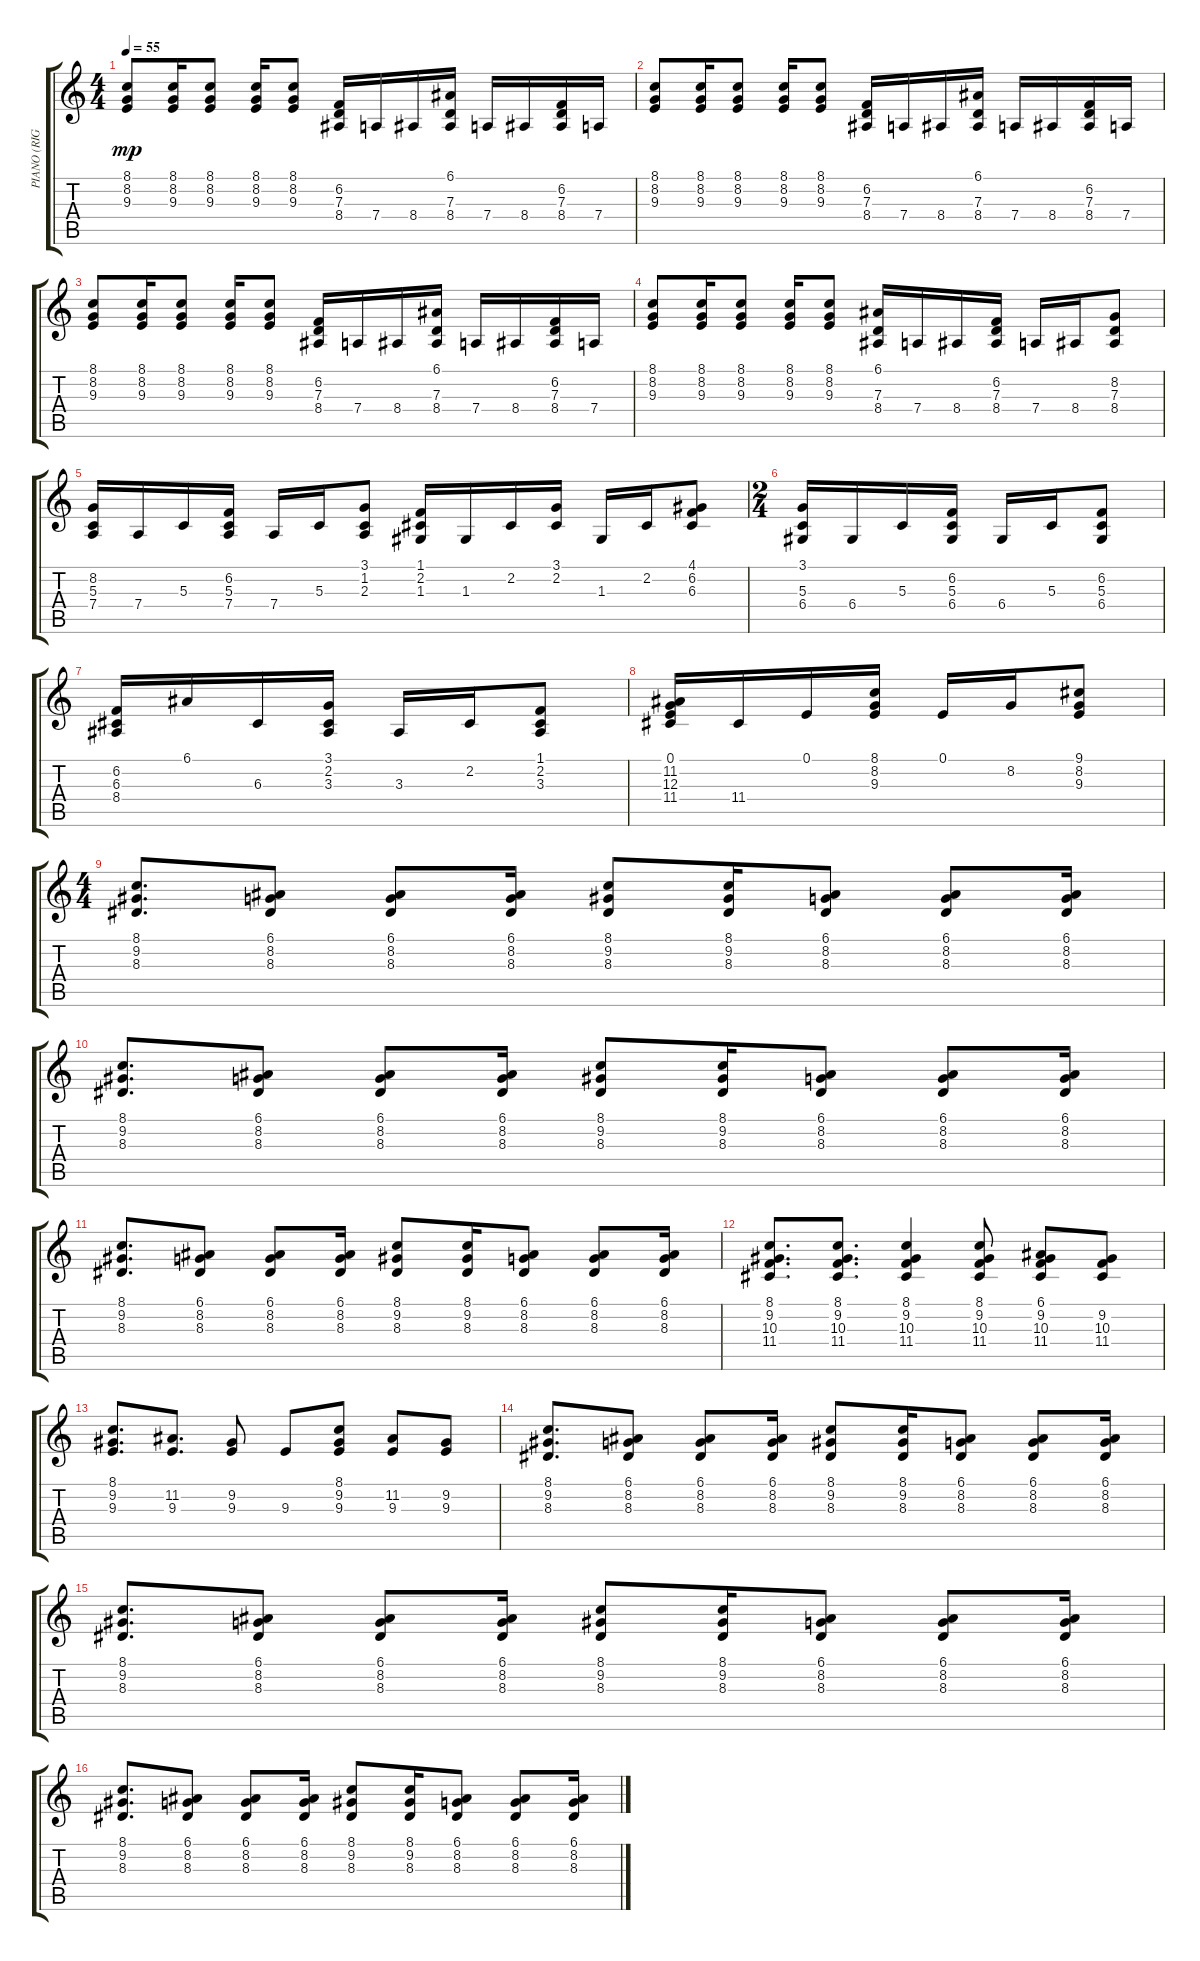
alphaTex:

\track ("PIANO (RIGHT)    " "PIANO (RIG") {instrument acousticgrandpiano}
\staff {score tabs}
\tuning (E4 B3 G3 D3 A2 E2) {hide}
\ts (4 4)
\tempo 55
\clef g2
\ks c
(8.1 8.2 9.3).8{dy mp} (8.1 8.2 9.3).16 (8.1 8.2 9.3).8 (8.1 8.2 9.3).16 (8.1 8.2 9.3).8 (6.2 7.3 8.4).16 7.4.16 8.4.16 (6.1 7.3 8.4).16 7.4.16 8.4.16 (6.2 7.3 8.4).16 7.4.16 |
(8.1 8.2 9.3).8 (8.1 8.2 9.3).16 (8.1 8.2 9.3).8 (8.1 8.2 9.3).16 (8.1 8.2 9.3).8 (6.2 7.3 8.4).16 7.4.16 8.4.16 (6.1 7.3 8.4).16 7.4.16 8.4.16 (6.2 7.3 8.4).16 7.4.16 |
(8.1 8.2 9.3).8 (8.1 8.2 9.3).16 (8.1 8.2 9.3).8 (8.1 8.2 9.3).16 (8.1 8.2 9.3).8 (6.2 7.3 8.4).16 7.4.16 8.4.16 (6.1 7.3 8.4).16 7.4.16 8.4.16 (6.2 7.3 8.4).16 7.4.16 |
(8.1 8.2 9.3).8 (8.1 8.2 9.3).16 (8.1 8.2 9.3).8 (8.1 8.2 9.3).16 (8.1 8.2 9.3).8 (6.1 7.3 8.4).16 7.4.16 8.4.16 (6.2 7.3 8.4).16 7.4.16 8.4.16 (8.2 7.3 8.4).8 |
(8.2 5.3 7.4).16 7.4.16 5.3.16 (6.2 5.3 7.4).16 7.4.16 5.3.16 (3.1 1.2 2.3).8 (1.1 2.2 1.3).16 1.3.16 2.2.16 (3.1 2.2).16 1.3.16 2.2.16 (4.1 6.2 6.3).8 |
\ts (2 4)
(3.1 5.3 6.4).16 6.4.16 5.3.16 (6.2 5.3 6.4).16 6.4.16 5.3.16 (6.2 5.3 6.4).8 |
(6.2 6.3 8.4).16 6.1.16 6.3.16 (3.1 2.2 3.3).16 3.3.16 2.2.16 (1.1 2.2 3.3).8 |
(0.1 11.2 12.3 11.4).16 11.4.16 0.1.16 (8.1 8.2 9.3).16 0.1.16 8.2.16 (9.1 8.2 9.3).8 |
\ts (4 4)
(8.1 9.2 8.3).8{d} (6.1 8.2 8.3).8 (6.1 8.2 8.3).8 (6.1 8.2 8.3).16 (8.1 9.2 8.3).8 (8.1 9.2 8.3).16 (6.1 8.2 8.3).8 (6.1 8.2 8.3).8 (6.1 8.2 8.3).16 |
(8.1 9.2 8.3).8{d} (6.1 8.2 8.3).8 (6.1 8.2 8.3).8 (6.1 8.2 8.3).16 (8.1 9.2 8.3).8 (8.1 9.2 8.3).16 (6.1 8.2 8.3).8 (6.1 8.2 8.3).8 (6.1 8.2 8.3).16 |
(8.1 9.2 8.3).8{d} (6.1 8.2 8.3).8 (6.1 8.2 8.3).8 (6.1 8.2 8.3).16 (8.1 9.2 8.3).8 (8.1 9.2 8.3).16 (6.1 8.2 8.3).8 (6.1 8.2 8.3).8 (6.1 8.2 8.3).16 |
(8.1 9.2 10.3 11.4).8{d} (8.1 9.2 10.3 11.4).8{d} (8.1 9.2 10.3 11.4).4 (8.1 9.2 10.3 11.4).8 (6.1 9.2 10.3 11.4).8 (9.2 10.3 11.4).8 |
(8.1 9.2 9.3).8{d} (11.2 9.3).8{d} (9.2 9.3).8 9.3.8 (8.1 9.2 9.3).8 (11.2 9.3).8 (9.2 9.3).8 |
(8.1 9.2 8.3).8{d} (6.1 8.2 8.3).8 (6.1 8.2 8.3).8 (6.1 8.2 8.3).16 (8.1 9.2 8.3).8 (8.1 9.2 8.3).16 (6.1 8.2 8.3).8 (6.1 8.2 8.3).8 (6.1 8.2 8.3).16 |
(8.1 9.2 8.3).8{d} (6.1 8.2 8.3).8 (6.1 8.2 8.3).8 (6.1 8.2 8.3).16 (8.1 9.2 8.3).8 (8.1 9.2 8.3).16 (6.1 8.2 8.3).8 (6.1 8.2 8.3).8 (6.1 8.2 8.3).16 |
(8.1 9.2 8.3).8{d} (6.1 8.2 8.3).8 (6.1 8.2 8.3).8 (6.1 8.2 8.3).16 (8.1 9.2 8.3).8 (8.1 9.2 8.3).16 (6.1 8.2 8.3).8 (6.1 8.2 8.3).8 (6.1 8.2 8.3).16
